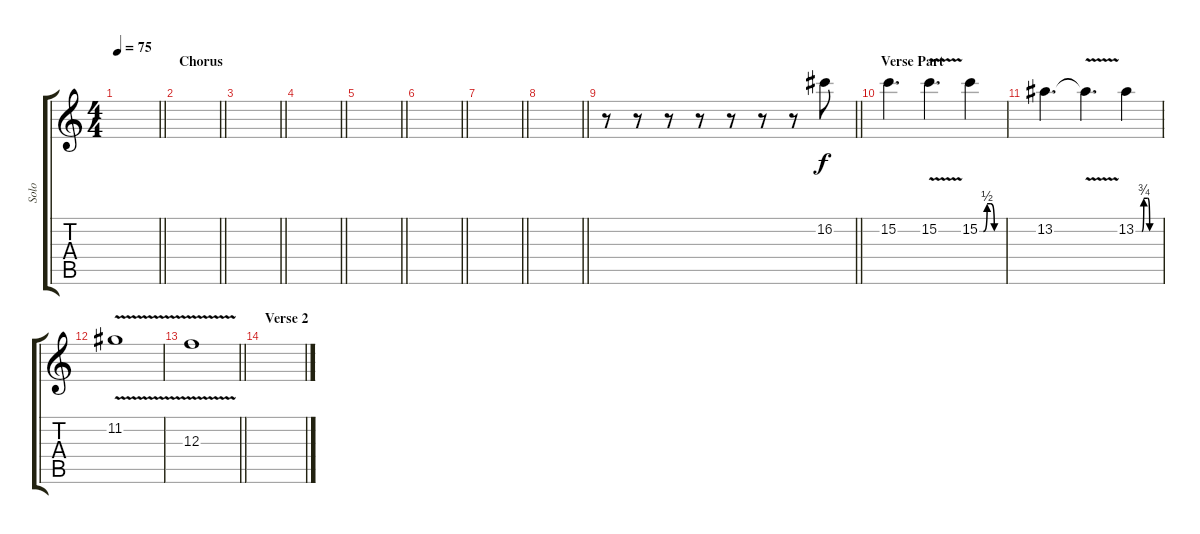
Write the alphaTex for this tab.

\track ("Solo" "Solo") {instrument distortionguitar}
\staff {score tabs}
\tuning (D4 A3 F3 C3 G2 C2) {hide}
\ts (4 4)
\tempo 75
\clef g2
\barLineRight lightlight
\ks c
|
\section ("" "Chorus")
\barLineRight lightlight
|
\barLineRight lightlight
|
\barLineRight lightlight
|
\barLineRight lightlight
|
\barLineRight lightlight
|
\barLineRight lightlight
|
\barLineRight lightlight
|
\barLineRight lightlight
r.8 r.8 r.8 r.8 r.8 r.8 r.8 16.2.8 |
\section ("" "Verse Part")
15.2.4{d} 15.2{v}.4{d} 15.2{be (custom 0 0 10 0 20 2 30 2 39 0 60 0)}.4 |
13.2.4{d} 13.2{v t}.4{d} 13.2{be (custom 0 0 10 0 15 0 20 3 30 3 35 0 60 0)}.4 |
11.2{v}.1 |
\barLineRight lightlight
12.3{v}.1 |
\section ("" "Verse 2")
